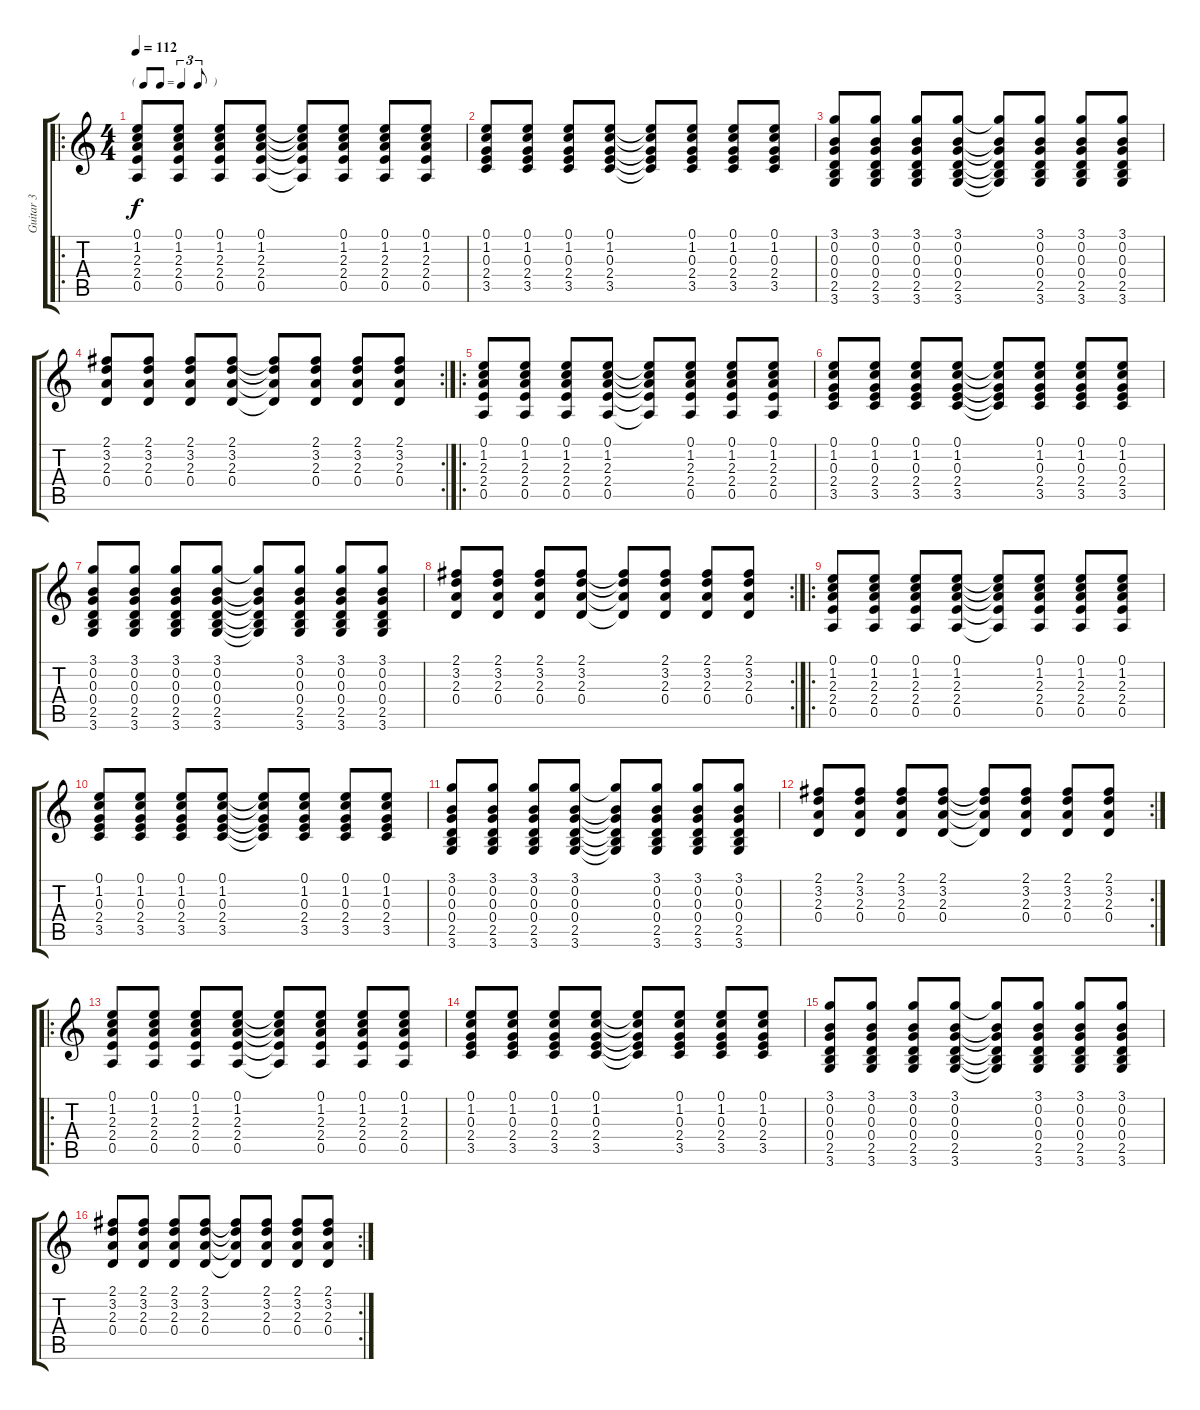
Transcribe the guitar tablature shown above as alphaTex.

\track ("Guitar 3" "Guitar 3") {instrument electricguitarclean}
\staff {score tabs}
\tuning (E4 B3 G3 D3 A2 E2) {hide}
\ro
\ts (4 4)
\tf triplet8th
\tempo 112
\clef g2
\ks c
(0.1 1.2 2.3 2.4 0.5).8{dy f} (0.1 1.2 2.3 2.4 0.5).8 (0.1 1.2 2.3 2.4 0.5).8 (0.1 1.2 2.3 2.4 0.5).8 (0.1{t} 1.2{t} 2.3{t} 2.4{t} 0.5{t}).8 (0.1 1.2 2.3 2.4 0.5).8 (0.1 1.2 2.3 2.4 0.5).8 (0.1 1.2 2.3 2.4 0.5).8 |
(0.1 1.2 0.3 2.4 3.5).8 (0.1 1.2 0.3 2.4 3.5).8 (0.1 1.2 0.3 2.4 3.5).8 (0.1 1.2 0.3 2.4 3.5).8 (0.1{t} 1.2{t} 0.3{t} 2.4{t} 3.5{t}).8 (0.1 1.2 0.3 2.4 3.5).8 (0.1 1.2 0.3 2.4 3.5).8 (0.1 1.2 0.3 2.4 3.5).8 |
(3.1 0.2 0.3 0.4 2.5 3.6).8 (3.1 0.2 0.3 0.4 2.5 3.6).8 (3.1 0.2 0.3 0.4 2.5 3.6).8 (3.1 0.2 0.3 0.4 2.5 3.6).8 (3.1{t} 0.2{t} 0.3{t} 0.4{t} 2.5{t} 3.6{t}).8 (3.1 0.2 0.3 0.4 2.5 3.6).8 (3.1 0.2 0.3 0.4 2.5 3.6).8 (3.1 0.2 0.3 0.4 2.5 3.6).8 |
\rc 2
(2.1 3.2 2.3 0.4).8 (2.1 3.2 2.3 0.4).8 (2.1 3.2 2.3 0.4).8 (2.1 3.2 2.3 0.4).8 (2.1{t} 3.2{t} 2.3{t} 0.4{t}).8 (2.1 3.2 2.3 0.4).8 (2.1 3.2 2.3 0.4).8 (2.1 3.2 2.3 0.4).8 |
\ro
(0.1 1.2 2.3 2.4 0.5).8 (0.1 1.2 2.3 2.4 0.5).8 (0.1 1.2 2.3 2.4 0.5).8 (0.1 1.2 2.3 2.4 0.5).8 (0.1{t} 1.2{t} 2.3{t} 2.4{t} 0.5{t}).8 (0.1 1.2 2.3 2.4 0.5).8 (0.1 1.2 2.3 2.4 0.5).8 (0.1 1.2 2.3 2.4 0.5).8 |
(0.1 1.2 0.3 2.4 3.5).8 (0.1 1.2 0.3 2.4 3.5).8 (0.1 1.2 0.3 2.4 3.5).8 (0.1 1.2 0.3 2.4 3.5).8 (0.1{t} 1.2{t} 0.3{t} 2.4{t} 3.5{t}).8 (0.1 1.2 0.3 2.4 3.5).8 (0.1 1.2 0.3 2.4 3.5).8 (0.1 1.2 0.3 2.4 3.5).8 |
(3.1 0.2 0.3 0.4 2.5 3.6).8 (3.1 0.2 0.3 0.4 2.5 3.6).8 (3.1 0.2 0.3 0.4 2.5 3.6).8 (3.1 0.2 0.3 0.4 2.5 3.6).8 (3.1{t} 0.2{t} 0.3{t} 0.4{t} 2.5{t} 3.6{t}).8 (3.1 0.2 0.3 0.4 2.5 3.6).8 (3.1 0.2 0.3 0.4 2.5 3.6).8 (3.1 0.2 0.3 0.4 2.5 3.6).8 |
\rc 2
(2.1 3.2 2.3 0.4).8 (2.1 3.2 2.3 0.4).8 (2.1 3.2 2.3 0.4).8 (2.1 3.2 2.3 0.4).8 (2.1{t} 3.2{t} 2.3{t} 0.4{t}).8 (2.1 3.2 2.3 0.4).8 (2.1 3.2 2.3 0.4).8 (2.1 3.2 2.3 0.4).8 |
\ro
(0.1 1.2 2.3 2.4 0.5).8 (0.1 1.2 2.3 2.4 0.5).8 (0.1 1.2 2.3 2.4 0.5).8 (0.1 1.2 2.3 2.4 0.5).8 (0.1{t} 1.2{t} 2.3{t} 2.4{t} 0.5{t}).8 (0.1 1.2 2.3 2.4 0.5).8 (0.1 1.2 2.3 2.4 0.5).8 (0.1 1.2 2.3 2.4 0.5).8 |
(0.1 1.2 0.3 2.4 3.5).8 (0.1 1.2 0.3 2.4 3.5).8 (0.1 1.2 0.3 2.4 3.5).8 (0.1 1.2 0.3 2.4 3.5).8 (0.1{t} 1.2{t} 0.3{t} 2.4{t} 3.5{t}).8 (0.1 1.2 0.3 2.4 3.5).8 (0.1 1.2 0.3 2.4 3.5).8 (0.1 1.2 0.3 2.4 3.5).8 |
(3.1 0.2 0.3 0.4 2.5 3.6).8 (3.1 0.2 0.3 0.4 2.5 3.6).8 (3.1 0.2 0.3 0.4 2.5 3.6).8 (3.1 0.2 0.3 0.4 2.5 3.6).8 (3.1{t} 0.2{t} 0.3{t} 0.4{t} 2.5{t} 3.6{t}).8 (3.1 0.2 0.3 0.4 2.5 3.6).8 (3.1 0.2 0.3 0.4 2.5 3.6).8 (3.1 0.2 0.3 0.4 2.5 3.6).8 |
\rc 2
(2.1 3.2 2.3 0.4).8 (2.1 3.2 2.3 0.4).8 (2.1 3.2 2.3 0.4).8 (2.1 3.2 2.3 0.4).8 (2.1{t} 3.2{t} 2.3{t} 0.4{t}).8 (2.1 3.2 2.3 0.4).8 (2.1 3.2 2.3 0.4).8 (2.1 3.2 2.3 0.4).8 |
\ro
(0.1 1.2 2.3 2.4 0.5).8 (0.1 1.2 2.3 2.4 0.5).8 (0.1 1.2 2.3 2.4 0.5).8 (0.1 1.2 2.3 2.4 0.5).8 (0.1{t} 1.2{t} 2.3{t} 2.4{t} 0.5{t}).8 (0.1 1.2 2.3 2.4 0.5).8 (0.1 1.2 2.3 2.4 0.5).8 (0.1 1.2 2.3 2.4 0.5).8 |
(0.1 1.2 0.3 2.4 3.5).8 (0.1 1.2 0.3 2.4 3.5).8 (0.1 1.2 0.3 2.4 3.5).8 (0.1 1.2 0.3 2.4 3.5).8 (0.1{t} 1.2{t} 0.3{t} 2.4{t} 3.5{t}).8 (0.1 1.2 0.3 2.4 3.5).8 (0.1 1.2 0.3 2.4 3.5).8 (0.1 1.2 0.3 2.4 3.5).8 |
(3.1 0.2 0.3 0.4 2.5 3.6).8 (3.1 0.2 0.3 0.4 2.5 3.6).8 (3.1 0.2 0.3 0.4 2.5 3.6).8 (3.1 0.2 0.3 0.4 2.5 3.6).8 (3.1{t} 0.2{t} 0.3{t} 0.4{t} 2.5{t} 3.6{t}).8 (3.1 0.2 0.3 0.4 2.5 3.6).8 (3.1 0.2 0.3 0.4 2.5 3.6).8 (3.1 0.2 0.3 0.4 2.5 3.6).8 |
\rc 2
(2.1 3.2 2.3 0.4).8 (2.1 3.2 2.3 0.4).8 (2.1 3.2 2.3 0.4).8 (2.1 3.2 2.3 0.4).8 (2.1{t} 3.2{t} 2.3{t} 0.4{t}).8 (2.1 3.2 2.3 0.4).8 (2.1 3.2 2.3 0.4).8 (2.1 3.2 2.3 0.4).8
